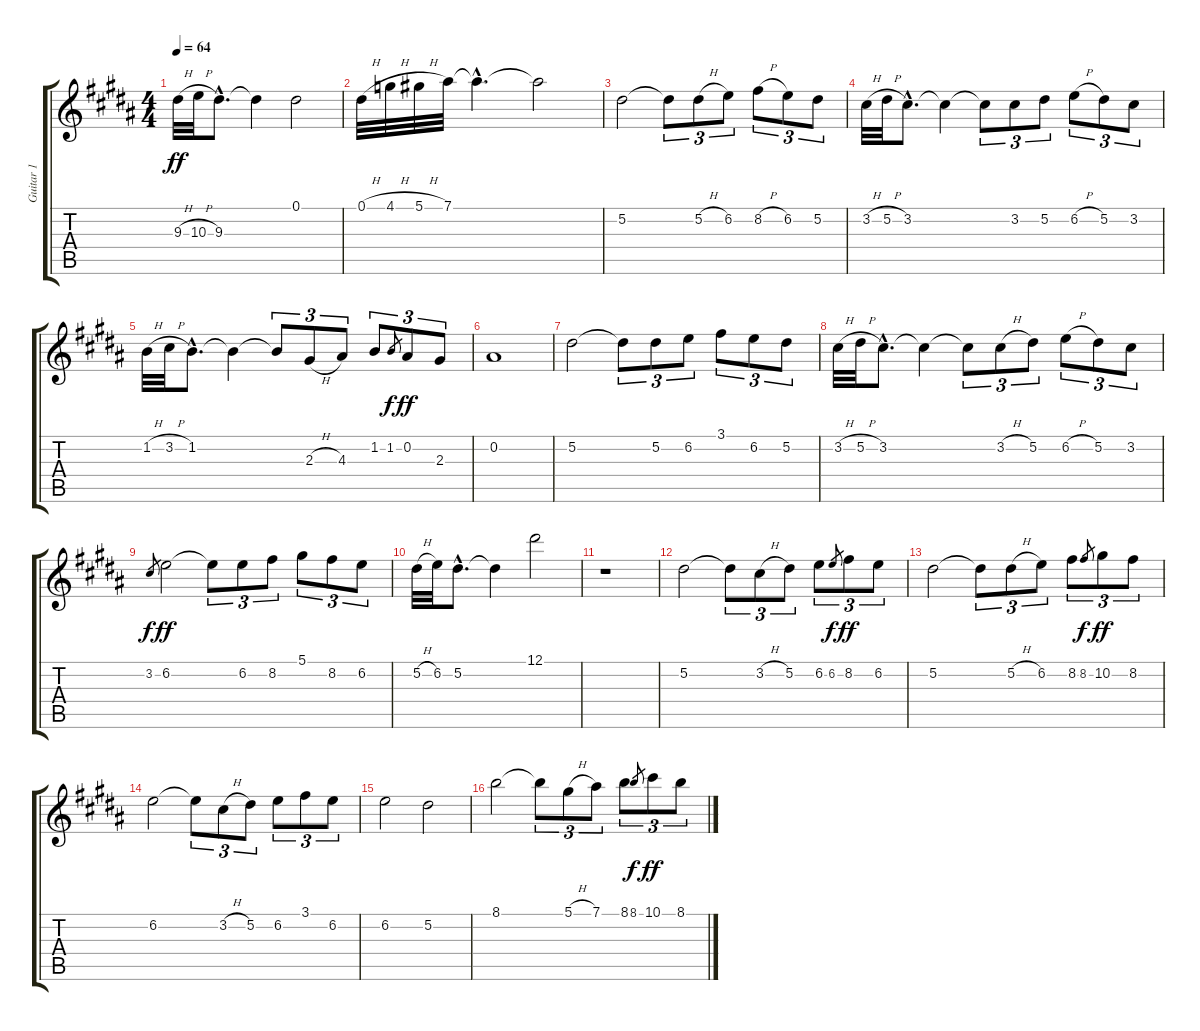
\track ("Guitar 1" "Guitar 1") {instrument acousticguitarsteel}
\staff {score tabs}
\tuning (Eb4 Bb3 Gb3 Db3 Ab2 Eb2) {hide}
\ts (4 4)
\tempo 64
\clef g2
\ks g#minor
9.3{h}.32{dy ff} 10.3{h}.32 9.3{hac}.8{d} 9.3{t}.4 0.1.2 |
0.1{h}.32 4.1{h}.32 5.1{h}.32 7.1.32 7.1{hac t}.4{d} 7.1{t}.2 |
5.2.2 5.2{t}.8{tu (3 2)} 5.2{h}.8{tu (3 2)} 6.2.8{tu (3 2)} 8.2{h}.8{tu (3 2)} 6.2.8{tu (3 2)} 5.2.8{tu (3 2)} |
3.2{h}.32 5.2{h}.32 3.2{hac}.8{d} 3.2{t}.4 3.2{t}.8{tu (3 2)} 3.2.8{tu (3 2)} 5.2.8{tu (3 2)} 6.2{h}.8{tu (3 2)} 5.2.8{tu (3 2)} 3.2.8{tu (3 2)} |
1.2{h}.32 3.2{h}.32 1.2{hac}.8{d} 1.2{t}.4 1.2{t}.8{tu (3 2)} 2.3{h}.8{tu (3 2)} 4.3.8{tu (3 2)} 1.2.8{tu (3 2)} 1.2.8{gr dy f} 0.2.8{tu (3 2) dy ff} 2.3.8{tu (3 2)} |
0.2.1 |
5.2.2 5.2{t}.8{tu (3 2)} 5.2.8{tu (3 2)} 6.2.8{tu (3 2)} 3.1.8{tu (3 2)} 6.2.8{tu (3 2)} 5.2.8{tu (3 2)} |
3.2{h}.32 5.2{h}.32 3.2{hac}.8{d} 3.2{t}.4 3.2{t}.8{tu (3 2)} 3.2{h}.8{tu (3 2)} 5.2.8{tu (3 2)} 6.2{h}.8{tu (3 2)} 5.2.8{tu (3 2)} 3.2.8{tu (3 2)} |
3.2.8{gr dy f} 6.2.2{dy ff} 6.2{t}.8{tu (3 2)} 6.2.8{tu (3 2)} 8.2.8{tu (3 2)} 5.1.8{tu (3 2)} 8.2.8{tu (3 2)} 6.2.8{tu (3 2)} |
5.2{h}.32 6.2.32 5.2{hac}.8{d} 5.2{t}.4 12.1.2 |
r.1 |
5.2.2 5.2{t}.8{tu (3 2)} 3.2{h}.8{tu (3 2)} 5.2.8{tu (3 2)} 6.2.8{tu (3 2)} 6.2.8{gr dy f} 8.2.8{tu (3 2) dy ff} 6.2.8{tu (3 2)} |
5.2.2 5.2{t}.8{tu (3 2)} 5.2{h}.8{tu (3 2)} 6.2.8{tu (3 2)} 8.2.8{tu (3 2)} 8.2.8{gr dy f} 10.2.8{tu (3 2) dy ff} 8.2.8{tu (3 2)} |
6.2.2 6.2{t}.8{tu (3 2)} 3.2{h}.8{tu (3 2)} 5.2.8{tu (3 2)} 6.2.8{tu (3 2)} 3.1.8{tu (3 2)} 6.2.8{tu (3 2)} |
6.2.2 5.2.2 |
8.1.2 8.1{t}.8{tu (3 2)} 5.1{h}.8{tu (3 2)} 7.1.8{tu (3 2)} 8.1.8{tu (3 2)} 8.1.8{gr dy f} 10.1.8{tu (3 2) dy ff} 8.1.8{tu (3 2)}
